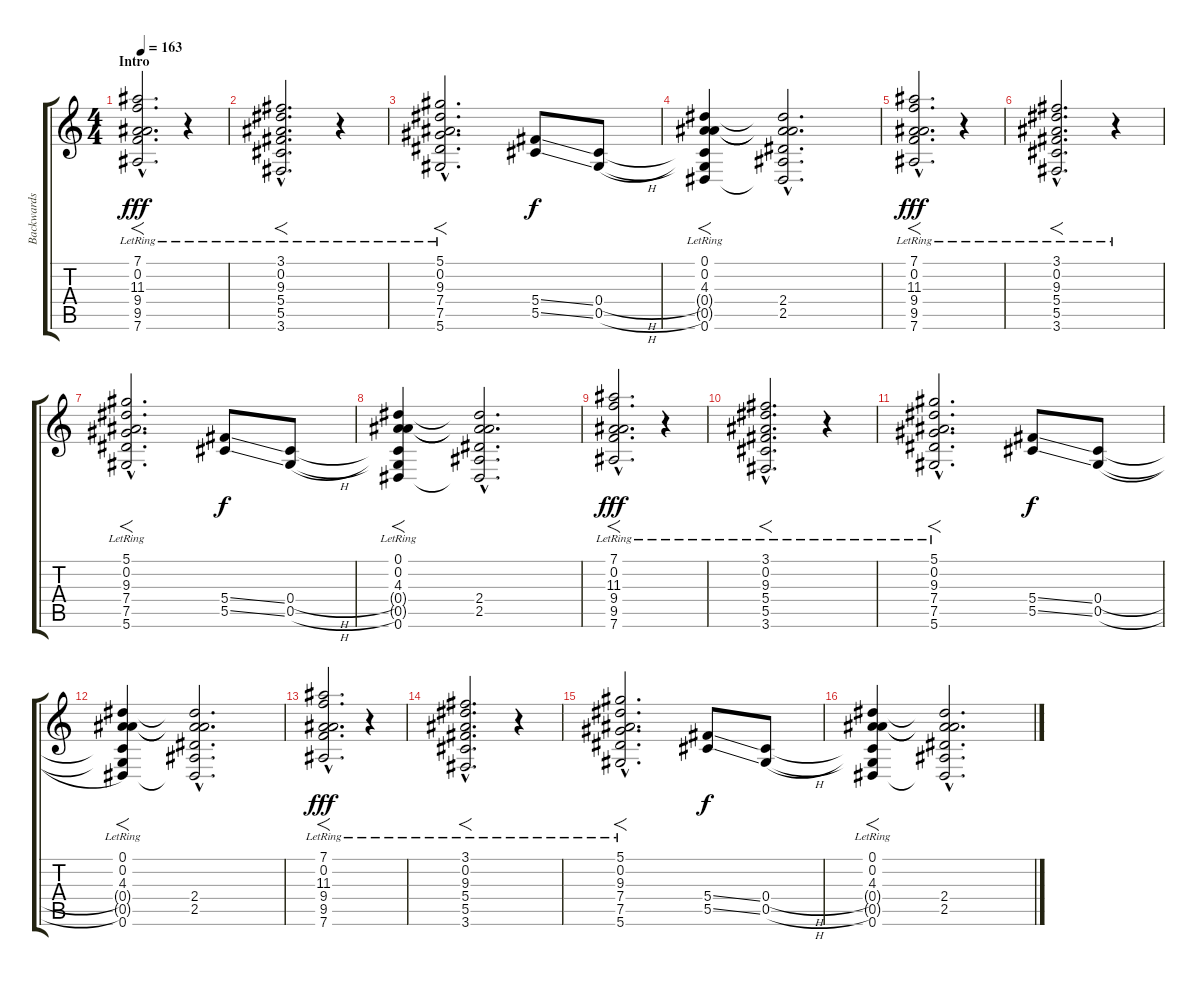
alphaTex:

\track ("Backwards Sample" "Backwards ") {instrument acousticguitarsteel}
\staff {score tabs}
\tuning (Eb4 Bb3 Gb3 Db3 Ab2 Eb2) {hide}
\ts (4 4)
\section ("" "Intro")
\tempo 163
\clef g2
\ks c
(7.1{hac} 0.2{hac lr} 11.3{hac lr} 9.4{hac lr} 9.5{hac lr} 7.6{hac}).2{f d dy fff instrument acousticguitarsteel} r.4 |
(3.1{hac} 0.2{hac lr} 9.3{hac lr} 5.4{hac lr} 5.5{hac lr} 3.6{hac lr}).2{f d} r.4 |
(5.1{hac lr} 0.2{hac lr} 9.3{hac lr} 7.4{hac} 7.5{hac} 5.6{hac}).2{f d} (5.4{ss} 5.5{ss}).8{dy f} (0.4{h} 0.5{h}).8 |
(0.1{lr} 0.2{lr} 4.3{lr} 0.4{t} 0.5{t} 0.6{lr}).4{f} (0.1{hac t} 0.2{hac t} 4.3{hac t} 2.4{hac} 2.5{hac} 0.6{hac t}).2{d} |
(7.1{hac} 0.2{hac lr} 11.3{hac lr} 9.4{hac lr} 9.5{hac lr} 7.6{hac}).2{f d dy fff} r.4 |
(3.1{hac} 0.2{hac lr} 9.3{hac lr} 5.4{hac lr} 5.5{hac lr} 3.6{hac lr}).2{f d} r.4 |
(5.1{hac lr} 0.2{hac lr} 9.3{hac lr} 7.4{hac} 7.5{hac} 5.6{hac}).2{f d} (5.4{ss} 5.5{ss}).8{dy f} (0.4{h} 0.5{h}).8 |
(0.1{lr} 0.2{lr} 4.3{lr} 0.4{t} 0.5{t} 0.6{lr}).4{f} (0.1{hac t} 0.2{hac t} 4.3{hac t} 2.4{hac} 2.5{hac} 0.6{hac t}).2{d} |
(7.1{hac} 0.2{hac lr} 11.3{hac lr} 9.4{hac lr} 9.5{hac lr} 7.6{hac}).2{f d dy fff} r.4 |
(3.1{hac} 0.2{hac lr} 9.3{hac lr} 5.4{hac lr} 5.5{hac lr} 3.6{hac lr}).2{f d} r.4 |
(5.1{hac lr} 0.2{hac lr} 9.3{hac lr} 7.4{hac} 7.5{hac} 5.6{hac}).2{f d} (5.4{ss} 5.5{ss}).8{dy f} (0.4{h} 0.5{h}).8 |
(0.1{lr} 0.2{lr} 4.3{lr} 0.4{t} 0.5{t} 0.6{lr}).4{f} (0.1{hac t} 0.2{hac t} 4.3{hac t} 2.4{hac} 2.5{hac} 0.6{hac t}).2{d} |
(7.1{hac} 0.2{hac lr} 11.3{hac lr} 9.4{hac lr} 9.5{hac lr} 7.6{hac}).2{f d dy fff} r.4 |
(3.1{hac} 0.2{hac lr} 9.3{hac lr} 5.4{hac lr} 5.5{hac lr} 3.6{hac lr}).2{f d} r.4 |
(5.1{hac lr} 0.2{hac lr} 9.3{hac lr} 7.4{hac} 7.5{hac} 5.6{hac}).2{f d} (5.4{ss} 5.5{ss}).8{dy f} (0.4{h} 0.5{h}).8 |
(0.1{lr} 0.2{lr} 4.3{lr} 0.4{t} 0.5{t} 0.6{lr}).4{f} (0.1{hac t} 0.2{hac t} 4.3{hac t} 2.4{hac} 2.5{hac} 0.6{hac t}).2{d}
